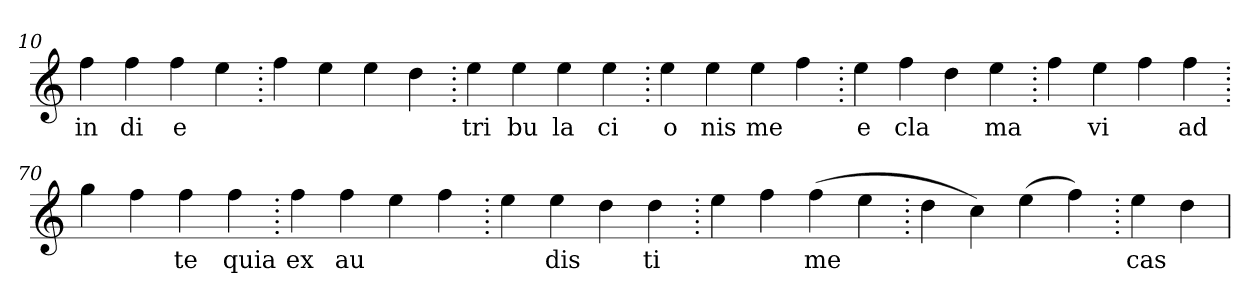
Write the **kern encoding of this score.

**kern	**text
*part1	*part1
*staff1	*staff1
*clefG2	*
=10.	=10.
4ff	in
4ff	di
4ff	e
4ee	.
=20.	=20.
4ff	.
4ee	.
4ee	.
4dd	.
=30.	=30.
4ee	tri
4ee	bu
4ee	la
4ee	ci
=40.	=40.
4ee	o
4ee	nis
4ee	me
4ff	.
=50.	=50.
4ee	e
4ff	cla
4dd	.
4ee	ma
=60.	=60.
4ff	.
4ee	vi
4ff	.
4ff	ad
=70.	=70.
4gg	.
4ff	.
4ff	te
4ff	quia
=80.	=80.
4ff	ex
4ff	au
4ee	.
4ff	.
=90.	=90.
4ee	.
4ee	dis
4dd	.
4dd	ti
=100.	=100.
4ee	.
4ff	.
(>4ff	me
4ee	.
=110.	=110.
4dd	.
4cc)	.
(>4ee	.
4ff)	.
=120.	=120.
4ee	cas
4dd	.
=	=
*-	*-
